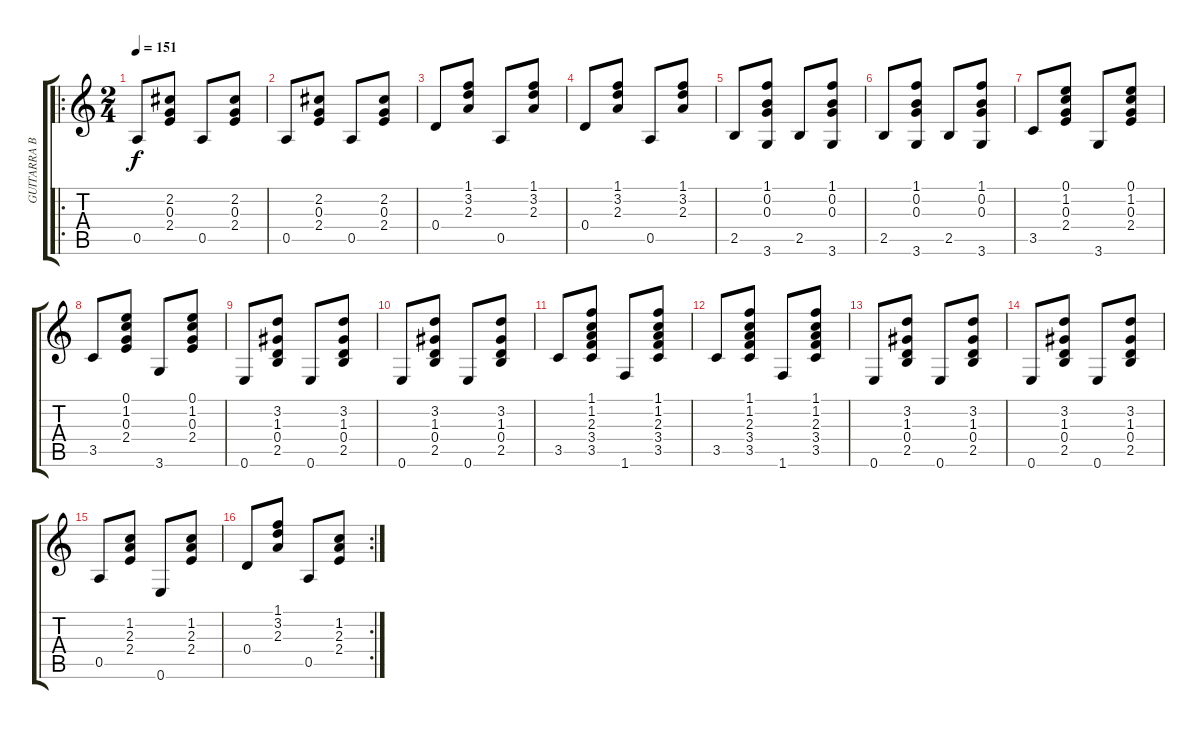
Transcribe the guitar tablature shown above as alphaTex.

\track ("GUITARRA B" "GUITARRA B") {instrument acousticguitarsteel}
\staff {score tabs}
\tuning (E4 B3 G3 D3 A2 E2) {hide}
\ro
\ts (2 4)
\tempo 151
\clef g2
\ks c
0.5.8{dy f} (2.2 0.3 2.4).8 0.5.8 (2.2 0.3 2.4).8 |
0.5.8 (2.2 0.3 2.4).8 0.5.8 (2.2 0.3 2.4).8 |
0.4.8 (1.1 3.2 2.3).8 0.5.8 (1.1 3.2 2.3).8 |
0.4.8 (1.1 3.2 2.3).8 0.5.8 (1.1 3.2 2.3).8 |
2.5.8 (1.1 0.2 0.3 3.6).8 2.5.8 (1.1 0.2 0.3 3.6).8 |
2.5.8 (1.1 0.2 0.3 3.6).8 2.5.8 (1.1 0.2 0.3 3.6).8 |
3.5.8 (0.1 1.2 0.3 2.4).8 3.6.8 (0.1 1.2 0.3 2.4).8 |
3.5.8 (0.1 1.2 0.3 2.4).8 3.6.8 (0.1 1.2 0.3 2.4).8 |
0.6.8 (3.2 1.3 0.4 2.5).8 0.6.8 (3.2 1.3 0.4 2.5).8 |
0.6.8 (3.2 1.3 0.4 2.5).8 0.6.8 (3.2 1.3 0.4 2.5).8 |
3.5.8 (1.1 1.2 2.3 3.4 3.5).8 1.6.8 (1.1 1.2 2.3 3.4 3.5).8 |
3.5.8 (1.1 1.2 2.3 3.4 3.5).8 1.6.8 (1.1 1.2 2.3 3.4 3.5).8 |
0.6.8 (3.2 1.3 0.4 2.5).8 0.6.8 (3.2 1.3 0.4 2.5).8 |
0.6.8 (3.2 1.3 0.4 2.5).8 0.6.8 (3.2 1.3 0.4 2.5).8 |
0.5.8 (1.2 2.3 2.4).8 0.6.8 (1.2 2.3 2.4).8 |
\rc 2
0.4.8 (1.1 3.2 2.3).8 0.5.8 (1.2 2.3 2.4).8
